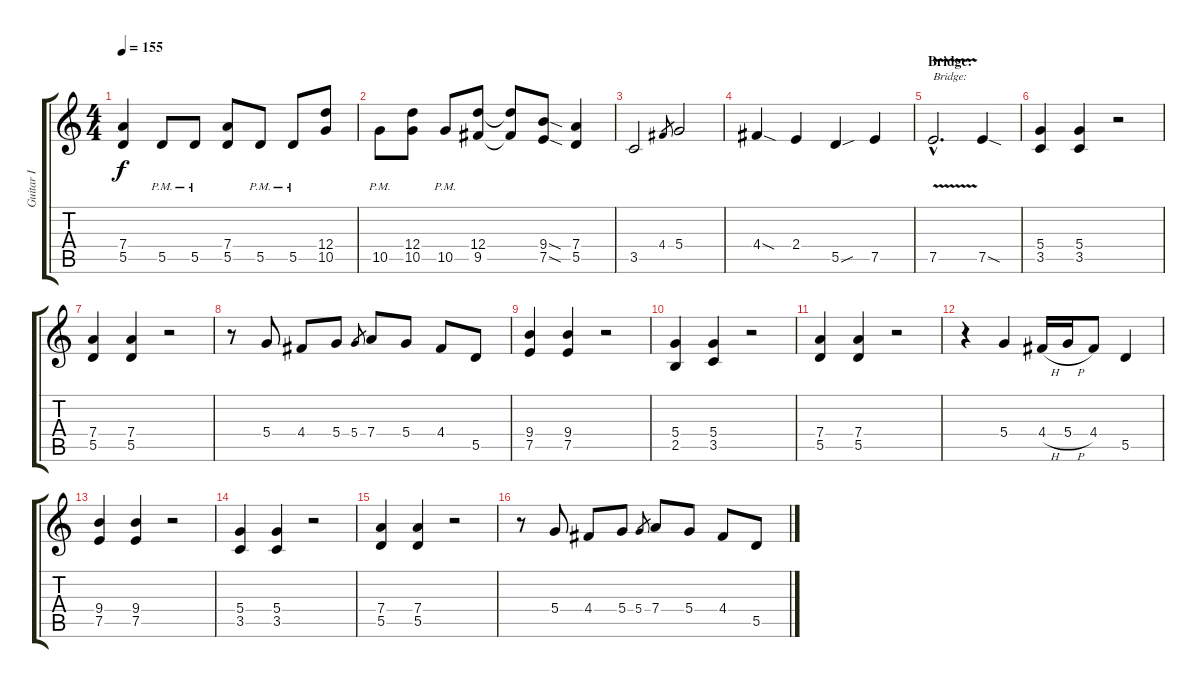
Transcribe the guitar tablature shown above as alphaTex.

\track ("Guitar I" "Guitar I") {instrument distortionguitar}
\staff {score tabs}
\tuning (E4 B3 G3 D3 A2 E2) {hide}
\ts (4 4)
\tempo 155
\clef g2
\ks c
(7.4 5.5).4{dy f} 5.5{pm}.8 5.5{pm}.8 (7.4 5.5).8 5.5{pm}.8 5.5{pm}.8 (12.4 10.5).8 |
10.5{pm}.8 (12.4 10.5).8 10.5{pm}.8 (12.4 9.5).8 (12.4{t} 9.5{t}).8 (9.4{sod} 7.5{sod}).8 (7.4 5.5).4 |
3.5.2 4.4.8{gr} 5.4.2 |
4.4{sod}.4 2.4.4 5.5{sou}.4 7.5.4 |
\section ("" "Bridge:")
7.5{v hac}.2{d txt "Bridge:"} 7.5{sod}.4 |
(5.4 3.5).4 (5.4 3.5).4 r.2 |
(7.4 5.5).4 (7.4 5.5).4 r.2 |
r.8 5.4.8 4.4.8 5.4.8 5.4.8{gr} 7.4.8 5.4.8 4.4.8 5.5.8 |
(9.4 7.5).4 (9.4 7.5).4 r.2 |
(5.4 2.5).4 (5.4 3.5).4 r.2 |
(7.4 5.5).4 (7.4 5.5).4 r.2 |
r.4 5.4.4 4.4{h}.16 5.4{h}.16 4.4.8 5.5.4 |
(9.4 7.5).4 (9.4 7.5).4 r.2 |
(5.4 3.5).4 (5.4 3.5).4 r.2 |
(7.4 5.5).4 (7.4 5.5).4 r.2 |
r.8 5.4.8 4.4.8 5.4.8 5.4.8{gr} 7.4.8 5.4.8 4.4.8 5.5.8
